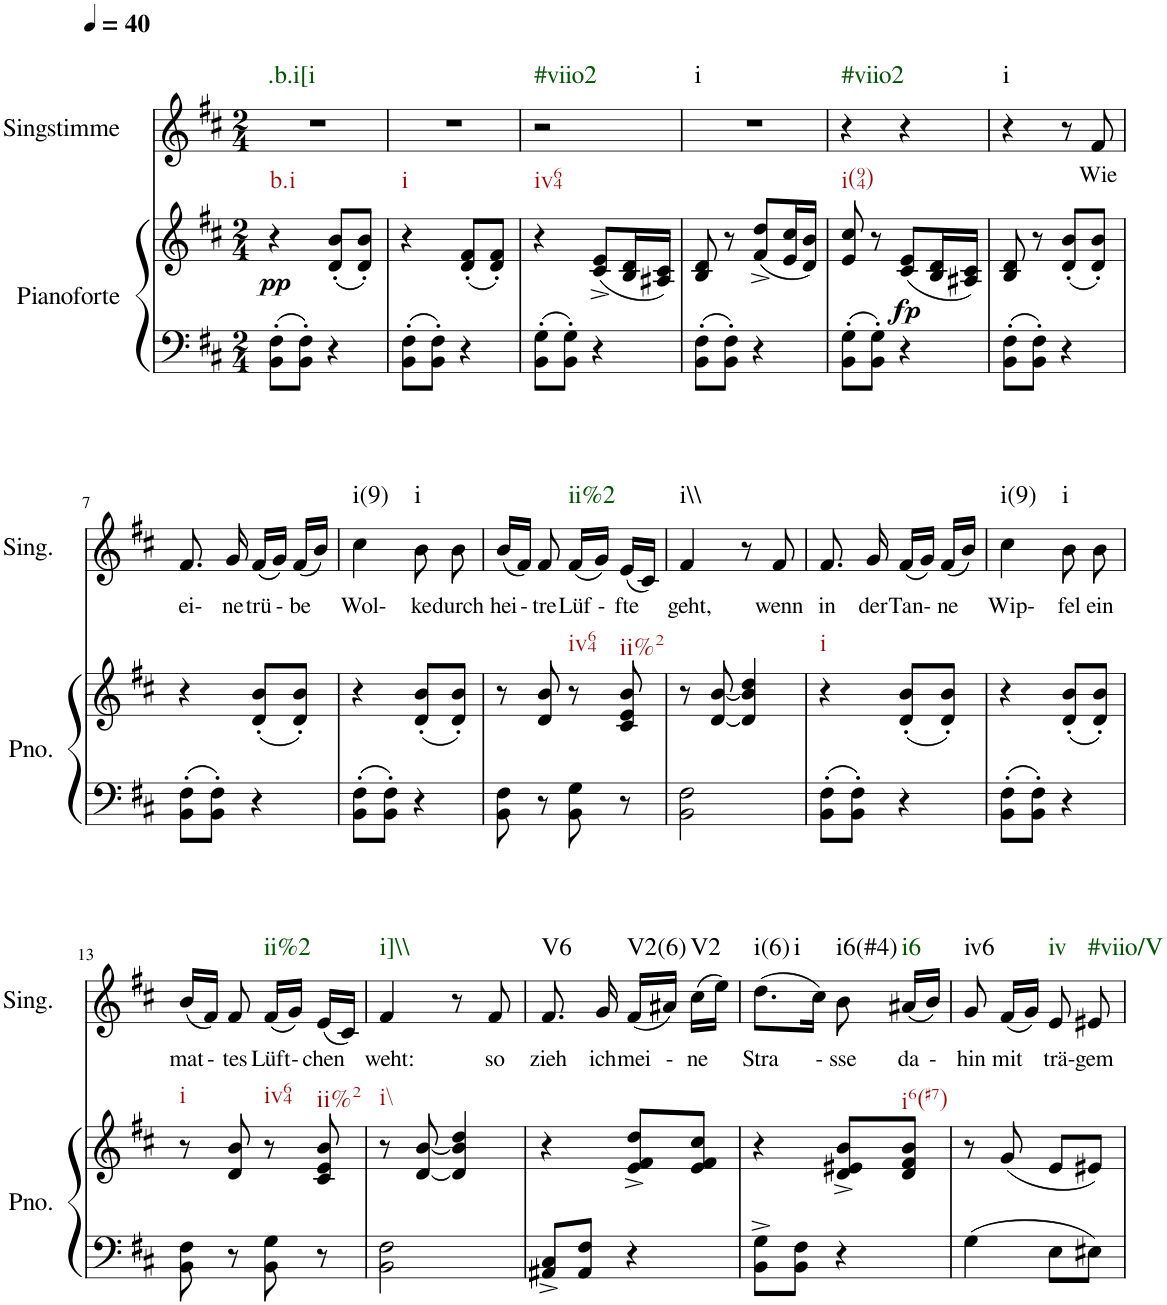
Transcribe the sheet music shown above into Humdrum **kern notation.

**kern	**kern	**dynam	**kern	**text	**harte
*part2	*part2	*part2	*part1	*part1	*part1
*staff3	*staff2	*staff2/3	*staff1	*staff1	*
*I"Pianoforte	*	*	*I"Singstimme	*	*
*I'Pno.	*	*	*I'Sing.	*	*
*clefF4	*clefG2	*	*clefG2	*	*
*k[f#c#]	*k[f#c#]	*	*k[f#c#]	*	*
*M2/4	*M2/4	*	*M2/4	*	*
*MM40	*MM40	*	*MM40	*	*
=1	=1	=1	=1	=1	=1
!	!	!LO:DY:b	!	!	!LO:H:kt=.b.i[i
8BB\' 8F#\'L	4r	pp	2r	.	N
8BB\' 8F#\'J	.	.	.	.	.
4r	(8d/' 8b/'L	.	.	.	.
.	8d/' 8b/'J)	.	.	.	.
=2	=2	=2	=2	=2	=2
8BB\' 8F#\'L	4r	.	2r	.	.
8BB\' 8F#\'J	.	.	.	.	.
4r	(8d/' 8f#/'L	.	.	.	.
.	8d/' 8f#/'J)	.	.	.	.
=3	=3	=3	=3	=3	=3
!	!	!	!	!	!LO:H:kt=#viio2
8BB\' 8G\'L	4r	.	2r	.	N
8BB\' 8G\'J	.	.	.	.	.
4r	(8c#/^ 8e/^L	.	.	.	.
.	16B/ 16d/L	.	.	.	.
.	16A#X/ 16c#/JJ)	.	.	.	.
=4	=4	=4	=4	=4	=4
!	!	!	!	!	!LO:H:kt=i
8BB\' 8F#\'L	8B/ 8d/	.	2r	.	N
8BB\' 8F#\'J	8r	.	.	.	.
4r	(8f#/^ 8dd/^L	.	.	.	.
.	16e/ 16cc#/L	.	.	.	.
.	16d/ 16b/JJ)	.	.	.	.
=5	=5	=5	=5	=5	=5
!	!	!	!	!	!LO:H:kt=#viio2
8BB\' 8G\'L	8e/ 8cc#/	.	4r	.	N
8BB\' 8G\'J	8r	.	.	.	.
!	!	!LO:DY:b	!	!	!
4r	(8c#/ 8e/L	fp	4r	.	.
.	16B/ 16d/L	.	.	.	.
.	16A#X/ 16c#/JJ)	.	.	.	.
=6	=6	=6	=6	=6	=6
!	!	!	!	!	!LO:H:kt=i
8BB\' 8F#\'L	8B/ 8d/	.	4r	.	N
8BB\' 8F#\'J	8r	.	.	.	.
4r	(8d/' 8b/'L	.	8r	.	.
!	!	!	!	!LO:LY:b	!
.	8d/' 8b/'J)	.	8f#/	Wie	.
!!LO:LB:g=z
=7	=7	=7	=7	=7	=7
!	!	!	!	!LO:LY:b	!
8BB\' 8F#\'L	4r	.	8.f#/	ei-	.
8BB\' 8F#\'J	.	.	.	.	.
!	!	!	!	!LO:LY:b	!
.	.	.	16g/	ne	.
!	!	!	!	!LO:LY:b	!
4r	(8d/' 8b/'L	.	(16f#/LL	trü	.
!	!	!	!	!LO:LY:b	!
.	.	.	16g/JJ)	-	.
!	!	!	!	!LO:LY:b	!
.	8d/' 8b/'J)	.	(16f#/LL	be	.
.	.	.	16b/JJ)	.	.
=8	=8	=8	=8	=8	=8
!	!	!	!	!LO:LY:b	!LO:H:kt=i(9)
8BB\' 8F#\'L	4r	.	4cc#\	Wol-	N
8BB\' 8F#\'J	.	.	.	.	.
!	!	!	!	!LO:LY:b	!LO:H:kt=i
4r	(8d/' 8b/'L	.	8b\	ke	N
!	!	!	!	!LO:LY:b	!
.	8d/' 8b/'J)	.	8b\	durch	.
=9	=9	=9	=9	=9	=9
!	!	!	!	!LO:LY:b	!
8BB\ 8F#\	8r	.	(16b/LL	hei	.
!	!	!	!	!LO:LY:b	!
.	.	.	16f#/JJ)	-	.
!	!	!	!	!LO:LY:b	!
8r	8d/ 8b/	.	8f#/	tre	.
!	!	!	!	!LO:LY:b	!LO:H:kt=ii%2
8BB\ 8G\	8r	.	(16f#/LL	Lüf	N
!	!	!	!	!LO:LY:b	!
.	.	.	16g/JJ)	-	.
!	!	!	!	!LO:LY:b	!
8r	8c#/ 8e/ 8b/	.	(16e/LL	fte	.
.	.	.	16c#/JJ)	.	.
=10	=10	=10	=10	=10	=10
!	!	!	!	!LO:LY:b	!LO:H:kt=i\\
2BB\ 2F#\	8r	.	4f#/	geht,	N
.	[8d/ [<8b/	.	.	.	.
.	4d/] 4b/] 4dd/	.	8r	.	.
!	!	!	!	!LO:LY:b	!
.	.	.	8f#/	wenn	.
=11	=11	=11	=11	=11	=11
!	!	!	!	!LO:LY:b	!
8BB\' 8F#\'L	4r	.	8.f#/	in	.
8BB\' 8F#\'J	.	.	.	.	.
!	!	!	!	!LO:LY:b	!
.	.	.	16g/	der	.
!	!	!	!	!LO:LY:b	!
4r	(8d/' 8b/'L	.	(16f#/LL	Tan	.
!	!	!	!	!LO:LY:b	!
.	.	.	16g/JJ)	-	.
!	!	!	!	!LO:LY:b	!
.	8d/' 8b/'J)	.	(16f#/LL	ne	.
.	.	.	16b/JJ)	.	.
=12	=12	=12	=12	=12	=12
!	!	!	!	!LO:LY:b	!LO:H:kt=i(9)
8BB\' 8F#\'L	4r	.	4cc#\	Wip-	N
8BB\' 8F#\'J	.	.	.	.	.
!	!	!	!	!LO:LY:b	!LO:H:kt=i
4r	(8d/' 8b/'L	.	8b\	fel	N
!	!	!	!	!LO:LY:b	!
.	8d/' 8b/'J)	.	8b\	ein	.
!!LO:LB:g=z
=13	=13	=13	=13	=13	=13
!	!	!	!	!LO:LY:b	!
8BB\ 8F#\	8r	.	(16b/LL	mat	.
!	!	!	!	!LO:LY:b	!
.	.	.	16f#/JJ)	-	.
!	!	!	!	!LO:LY:b	!
8r	8d/ 8b/	.	8f#/	tes	.
!	!	!	!	!LO:LY:b	!LO:H:kt=ii%2
8BB\ 8G\	8r	.	(16f#/LL	Lüft	N
!	!	!	!	!LO:LY:b	!
.	.	.	16g/JJ)	-	.
!	!	!	!	!LO:LY:b	!
8r	8c#/ 8e/ 8b/	.	(16e/LL	chen	.
.	.	.	16c#/JJ)	.	.
=14	=14	=14	=14	=14	=14
!	!	!	!	!LO:LY:b	!LO:H:kt=i]\\
2BB\ 2F#\	8r	.	4f#/	weht:	N
.	[8d/ [<8b/	.	.	.	.
.	4d/] 4b/] 4dd/	.	8r	.	.
!	!	!	!	!LO:LY:b	!
.	.	.	8f#/	so	.
=15	=15	=15	=15	=15	=15
!	!	!	!	!LO:LY:b	!LO:H:kt=V6
8AA#X/^ 8C#/^L	4r	.	8.f#/	zieh	N
8AA#/ 8F#/J	.	.	.	.	.
!	!	!	!	!LO:LY:b	!
.	.	.	16g/	ich	.
!	!	!	!	!LO:LY:b	!LO:H:kt=V2(6)
4r	8e/^ 8f#/^ 8dd/^L	.	(16f#/LL	mei	N
!	!	!	!	!LO:LY:b	!
.	.	.	16a#X/JJ)	-	.
!	!	!	!	!LO:LY:b	!LO:H:kt=V2
.	8e/ 8f#/ 8cc#/J	.	(16cc#\LL	ne	N
.	.	.	16ee\JJ)	.	.
=16	=16	=16	=16	=16	=16
!	!	!	!	!LO:LY:b	!LO:H:n=1:kt=i(6)
!	!	!	!	!	!LO:H:n=2:kt=i
8BB\^ 8G\^L	4r	.	(8.dd\L	Stra	N N
8BB\ 8F#\J	.	.	.	.	.
!	!	!	!	!LO:LY:b	!
.	.	.	16cc#\Jk)	-	.
!	!	!	!	!LO:LY:b	!LO:H:kt=i6(#4)
4r	8d/^ 8e#X/^ 8b/^L	.	8b\	sse	N
!	!	!	!	!LO:LY:b	!LO:H:kt=i6
.	8d/ 8f#/ 8b/J	.	(16a#X/LL	da	N
!	!	!	!	!LO:LY:b	!
.	.	.	16b/JJ)	-	.
=17	=17	=17	=17	=17	=17
!	!	!	!	!LO:LY:b	!LO:H:kt=iv6
4G\	8r	.	8g/	hin	N
!	!	!	!	!LO:LY:b	!
.	(8g/	.	(16f#/LL	mit	.
.	.	.	16g/JJ)	.	.
!	!	!	!	!LO:LY:b	!LO:H:kt=iv
8E\L	8e/L	.	8e/	trä-	N
!	!	!	!	!LO:LY:b	!LO:H:kt=#viio/V
8E#X\J	8e#X/J)	.	8e#X/	gem	N
=	=	=	=	=	=
*-	*-	*-	*-	*-	*-
